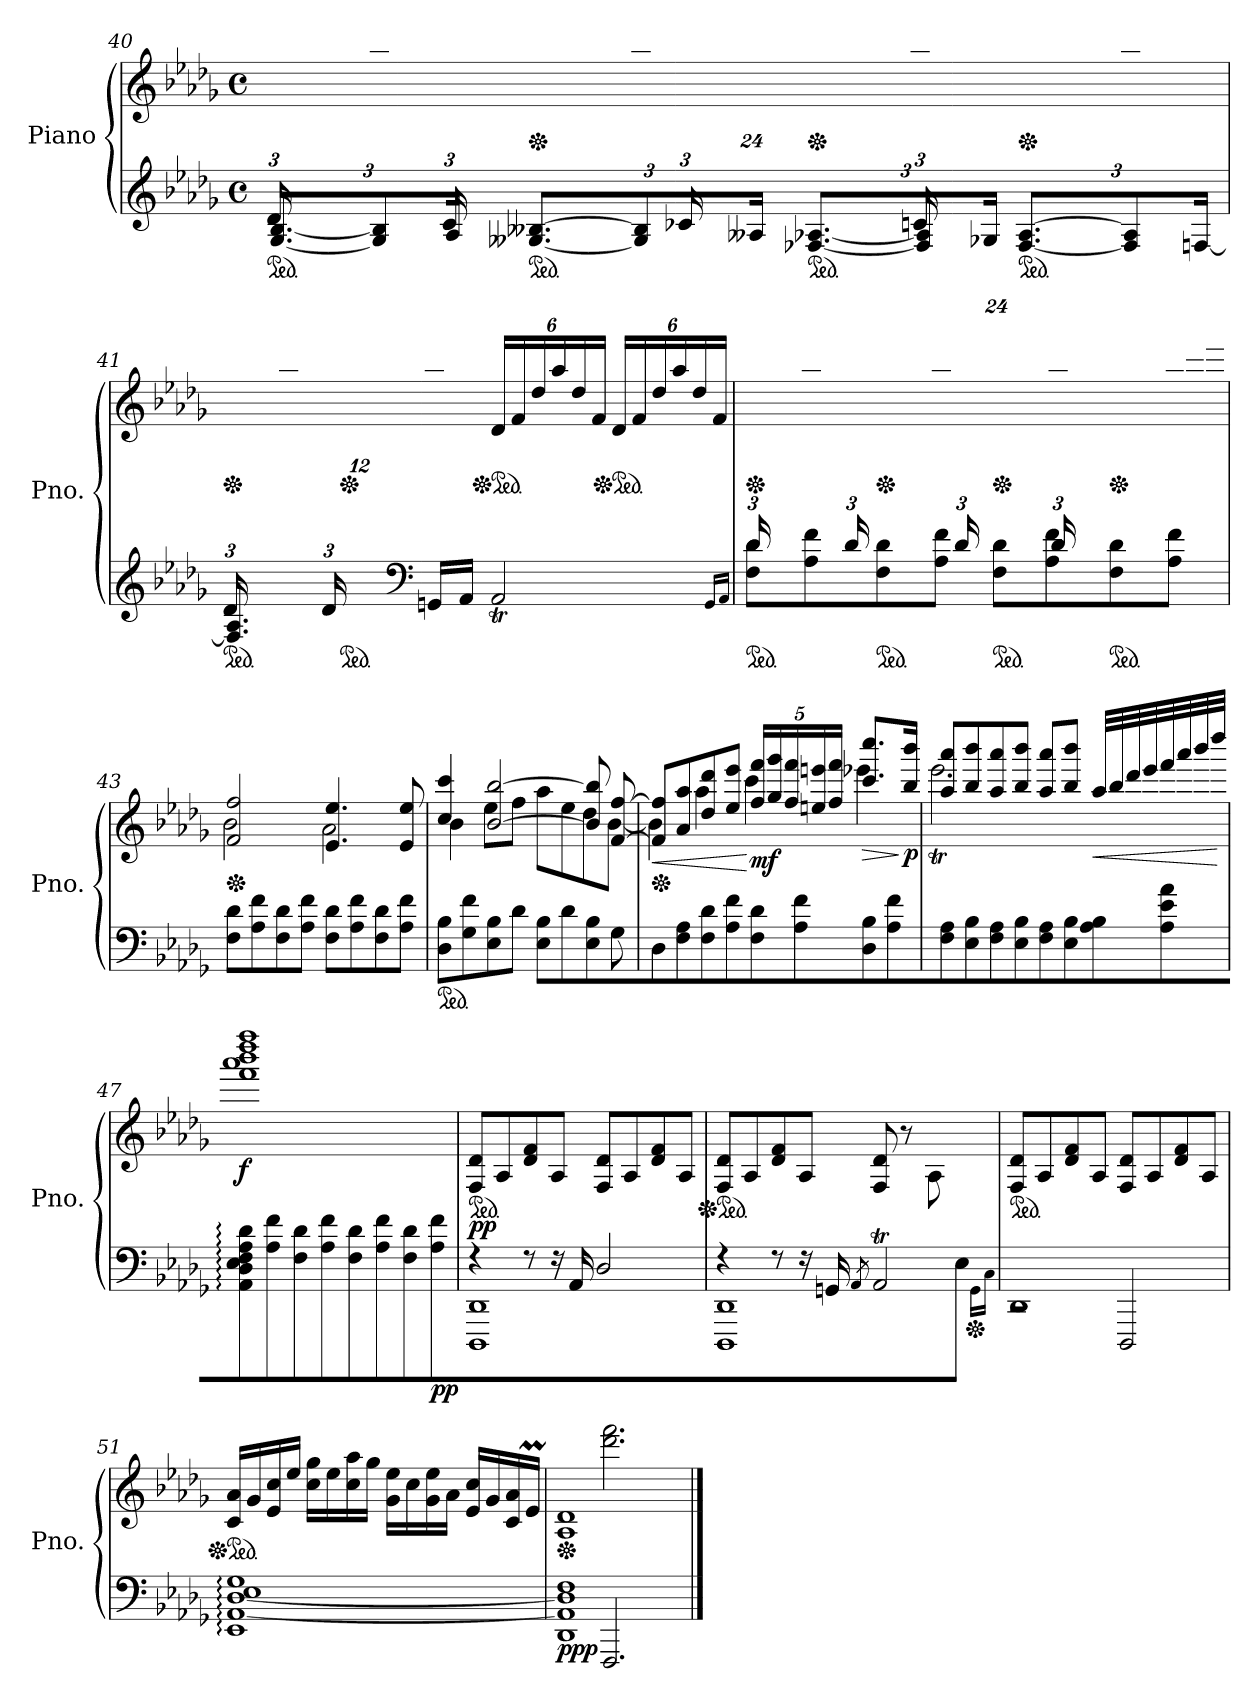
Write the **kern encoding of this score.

**kern	**kern	**dynam
*part1	*part1	*part1
*staff2	*staff1	*staff1/2
*I"Piano	*	*
*I'Pno.	*	*
!!LO:PB:g=z
*clefG2	*clefG2	*
*k[b-e-a-d-g-]	*k[b-e-a-d-g-]	*
*M4/4	*M4/4	*
*met(c)	*met(c)	*
*MM80	*MM80	*
*ped	*	*
*Xbrackettup	*	*
=40	=40	=40
*^	*	*
24d-/LL	[12.G-/ [12.B-/L	24ryy	.
24%5ryy	.	24g-\	.
.	.	24ee-\	.
*	*	*Xbrackettup	*
.	12G-/] 12B-/]	24aa-\	.
.	.	24ee-\	.
.	24A-/Jk	24g-\JJ	.
*ped	*	*	*
*	*	*Xped	*
*	*	*MM82	*
24c/LL	[12.G--X/ [12.B--X/L	24ryy	.
24%5ryy	.	24g-\	.
.	.	24ee--X\	.
.	12G--/] 12B--/]	24aa-\	.
.	.	24ee--\	.
.	24A--X/Jk	24g-\JJ	.
*ped	*	*	*
*	*	*Xped	*
*	*	*MM86	*
24c-X/LL	[12.F-X/ [12.A-X/L	24ryy	.
24%5ryy	.	24f\	.
.	.	24ee--\	.
.	12F-/] 12A-/]	24aa-\	.
.	.	24ee--\	.
.	24G-X/Jk	24f\JJ	.
*ped	*	*	*
*	*	*Xped	*
24cn/LL	[12.F-/ [12.A-/L	24ryy	.
24%5ryy	.	24f\	.
.	.	24cc\	.
.	12F-/] 12A-/]	24aa-\	.
.	.	24dd-\	.
.	[24Fn/Jk	24f\JJ	.
!!LO:LB:g=z
=41	=41	=41	=41
*ped	*	*	*
*	*	*Xped	*
!	!	!	!LO:DY:b=2
!	!	!	!LO:DY:n=1:b
24d-/LL	4.F/] 4.A-/	24ryy	mf p
24%5ryy	.	24f\	.
.	.	24dd-\	.
.	.	24aa-\	.
.	.	24dd-\	.
.	.	24f\JJ	.
*ped	*	*	*
*	*	*Xped	*
24d-/LL	.	24ryy	.
24%17ryy	.	24f\	.
.	.	24dd-\	.
*clefF4	*	*	*
.	16GGn/LL	24aa-\	.
.	.	24dd-\	.
.	16AA-/JJ	.	.
.	.	24f\JJ	.
*	*	*Xped	*
*	*	*ped	*
.	2AA-T/	24d-/LL	.
.	.	24f/	.
.	.	24dd-/	.
.	.	24aa-/	.
.	.	24dd-/	.
.	.	24f/JJ	.
*	*	*Xped	*
*	*	*ped	*
.	.	24d-/LL	.
.	.	24f/	.
.	.	24dd-/	.
.	.	24aa-/	.
.	.	24dd-/	.
.	.	24f/JJ	.
.	16qGG/LL	.	.
.	16qAA-/JJ	.	.
!!LO:LB:g=z
=42	=42	=42	=42
*ped	*	*	*
*	*	*Xped	*
24d-/LL	8F\ 8d-\L	24ryy	.
24%5ryy	.	24f/	.
.	.	24dd-/	.
.	8A-\ 8f\	24aa-/	.
.	.	24dd-/	.
.	.	24f/JJ	.
*ped	*	*	*
*	*	*Xped	*
24d-/LL	8F\ 8d-\	24ryy	.
24%5ryy	.	24f/	.
.	.	24dd-/	.
.	8A-\ 8f\J	24aa-/	.
.	.	24dd-/	.
.	.	24f/JJ	.
*ped	*	*	*
*	*	*Xped	*
*	*	*MM85	*
24d-/LL	8F\ 8d-\L	24ryy	.
24%5ryy	.	24f/	.
.	.	24dd-/	.
*	*	*MM82	*
.	8A-\ 8f\	24aa-/	.
.	.	24dd-/	.
.	.	24f/JJ	.
*ped	*	*	*
*	*	*Xped	*
*	*	*MM80	*
24d-/LL	8F\ 8d-\	24ryy	.
24%5ryy	.	24f/	.
.	.	24dd-/	.
*	*	*MM78	*
.	8A-\ 8f\J	24aa-/	.
.	.	24ddd-/	.
.	.	24fff/JJ	.
*v	*v	*	*
=43	=43	=43
*	*Xped	*
*	*^	*
!	!	!	!LO:DY:b=2
!	!	!	!LO:DY:n=1:b
8F\ 8d-\L	2f/ 2ff/	2b-\	p mp
8A-\ 8f\	.	.	.
8F\ 8d-\	.	.	.
8A-\ 8f\J	.	.	.
8F\ 8d-\L	4.e-/ 4.ee-/	2a-\	.
8A-\ 8f\	.	.	.
8F\ 8d-\	.	.	.
8A-\ 8f\J	8e-/ 8ee-/	.	.
*	*v	*v	*
!!LO:LB:g=z
=44	=44	=44
*ped	*	*
*^	*^	*
*	*	*	*^	*
8D-\ 8B-\L	2..ryy	4cc/ 4ccc/	4b-\	2..ryy	.
8G-\ 8f\	.	.	.	.	.
8E-\ 8B-\	.	[2b-/ [2bb-/	8ee-\L	.	.
8d-\J	.	.	8ff\J	.	.
8E-\ 8B-\L	.	.	8aa-\L	.	.
8d-\	.	.	8ee-\	.	.
8E-\ 8B-\	.	8b-/] 8bb-/]	8dd-\	.	.
8ryy	8G-\	[8f/ [8ff/	[8b-\J	8f\J	.
*v	*v	*	*	*	*
*	*v	*v	*v	*
=45	=45	=45
*	*Xped	*
*^	*^	*
*	*	*	*^	*
!	!	!	!	!	!LO:HP:b
*v	*v	*	*	*	*
*	*	*v	*v	*
8D-\L	8f/] 8ff/]L	4b-\]	<
8F\ 8A-\	8a-/ 8aa-/	.	.
8F\ 8d-\	8dd-/ 8ddd-/	4aa-\	.
8A-\ 8f\J	8ee-/ 8eee-/J	.	.
!	!	!	!LO:DY:n=1:b
8F\ 8d-\L	20ff/ 20fff/LL	4ccc\	[ mf
.	20gg-/ 20ggg-/	.	.
.	20ff/ 20fff/	.	.
8A-\ 8f\	.	.	.
.	20een/ 20eeen/	.	.
.	20ff/ 20fff/JJ	.	.
!	!	!	!LO:HP:b
8D-\ 8B-\	8.ccc/ 8.cccc/L	4eee-X\	>
8A-\ 8f\J	.	.	.
!	!	!	!LO:DY:n=2:b
.	16bb-/ 16bbb-/Jk	.	] p
!!LO:LB:g=z	!!
=46	=46	=46	=46
8F\ 8A-\L	8aa-/ 8aaa-/L	2.eee-T\	.
8E-\ 8B-\	8bb-/ 8bbb-/	.	.
8F\ 8A-\	8aa-/ 8aaa-/	.	.
8E-\ 8B-\J	8bb-/ 8bbb-/J	.	.
8F\ 8A-\L	8aa-/ 8aaa-/L	.	.
8E-\ 8B-\	8bb-/ 8bbb-/J	.	.
!	!	!	!LO:HP:b
8A-\ 8B-\	32aa-/LLL	4ryy	<
.	32bb-/	.	.
.	32ddd-/	.	.
.	32eee-/	.	.
8A-\ 8e-\ 8a-\J	32fff/	.	.
.	32aaa-/	.	.
.	32bbb-/	.	.
.	32dddd-/JJJ	.	.
*	*v	*v	*
.	.	[
=47	=47	=47
!	!	!LO:DY:b
8AA-\: 8D-\: 8E-\: 8F\: 8A-\: 8d-\:L	1fff 1aaa- 1bbb- 1dddd- 1ffff	f
8A-\ 8f\	.	.
8F\ 8d-\	.	.
8A-\ 8f\J	.	.
8F\ 8d-\L	.	.
8A-\ 8f\	.	.
8F\ 8d-\	.	.
!	!	!LO:DY:b=2
8A-\ 8f\J	.	pp
=48	=48	=48
*^	*	*
*	*	*ped	*
!	!	!	!LO:DY:a=2
1DDD- 1DD-	4rF	8F/ 8d-/L	pp
.	.	8A-/	.
.	8rF	8d-/ 8f/	.
.	16rF	8A-/J	.
.	16AA-/	.	.
.	2D-/	8F/ 8d-/L	.
.	.	8A-/	.
.	.	8d-/ 8f/	.
.	.	8A-/J	.
!!LO:PB:g=z
=49	=49	=49	=49
*	*^	*	*
*	*	*	*Xped	*
*	*	*	*ped	*
2..ryy	1DDD- 1DD-	4rF	8F/ 8d-/L	.
.	.	.	8A-/	.
.	.	8rF	8d-/ 8f/	.
.	.	16rF	8A-/J	.
.	.	16GGn/	.	.
.	.	8qAA-/	.	.
.	.	2AA-T/	8F/ 8d-/	.
.	.	.	8r	.
.	.	.	8A-\L	.
8E-/J	.	.	8ryy	.
*Xped	*	*	*	*
.	.	16qGG\LL	.	.
.	.	16qC\JJ	.	.
*	*v	*v	*	*
=50	=50	=50	=50
*	*	*ped	*
*v	*v	*	*
*	*MM69	*
*^	*	*
1DD-	2rCC	8F/ 8d-/L	.
.	.	8A-/	.
*	*	*MM68	*
.	.	8d-/ 8f/	.
.	.	8A-/J	.
*	*	*MM67	*
.	2DDD-/	8F/ 8d-/L	.
*	*	*MM66	*
.	.	8A-/	.
*	*	*MM64	*
.	.	8d-/ 8f/	.
*	*	*MM63	*
.	.	8A-/J	.
*v	*v	*	*
=51	=51	=51
*	*Xped	*
*	*ped	*
*	*MM62	*
1EE-: [1AA-: [1D-: 1E-: 1G-:	16c/ 16a-/LL	.
.	16g-/	.
*	*MM60	*
.	16e-/ 16cc/	.
.	16ee-/JJ	.
*	*MM58	*
.	16cc\ 16gg-\LL	.
.	16ee-\	.
*	*MM55	*
.	16cc\ 16aa-\	.
.	16gg-\JJ	.
*	*MM53	*
.	16g-\ 16ee-\LL	.
.	16cc\	.
*	*MM51	*
.	16g-\ 16ee-\	.
.	16a-\JJ	.
*	*MM49	*
.	16e-/ 16cc/LL	.
.	16g-/	.
*	*MM47	*
.	16c/ 16a-/	.
*	*MM40	*
.	16e-M/JJ	.
=52	=52	=52
*^	*	*
*	*	*Xped	*
*v	*v	*	*
*	*MM35	*
*^	*^	*
!	!	!	!	!LO:DY:b=2
1DD- 1AA-] 1D-] 1F	4ryy	1A- 1d-	4ryy	ppp
.	2.FFF/	.	2.ddd-\ 2.fff\	.
*v	*v	*	*	*
*	*v	*v	*
==	==	==
*-	*-	*-
